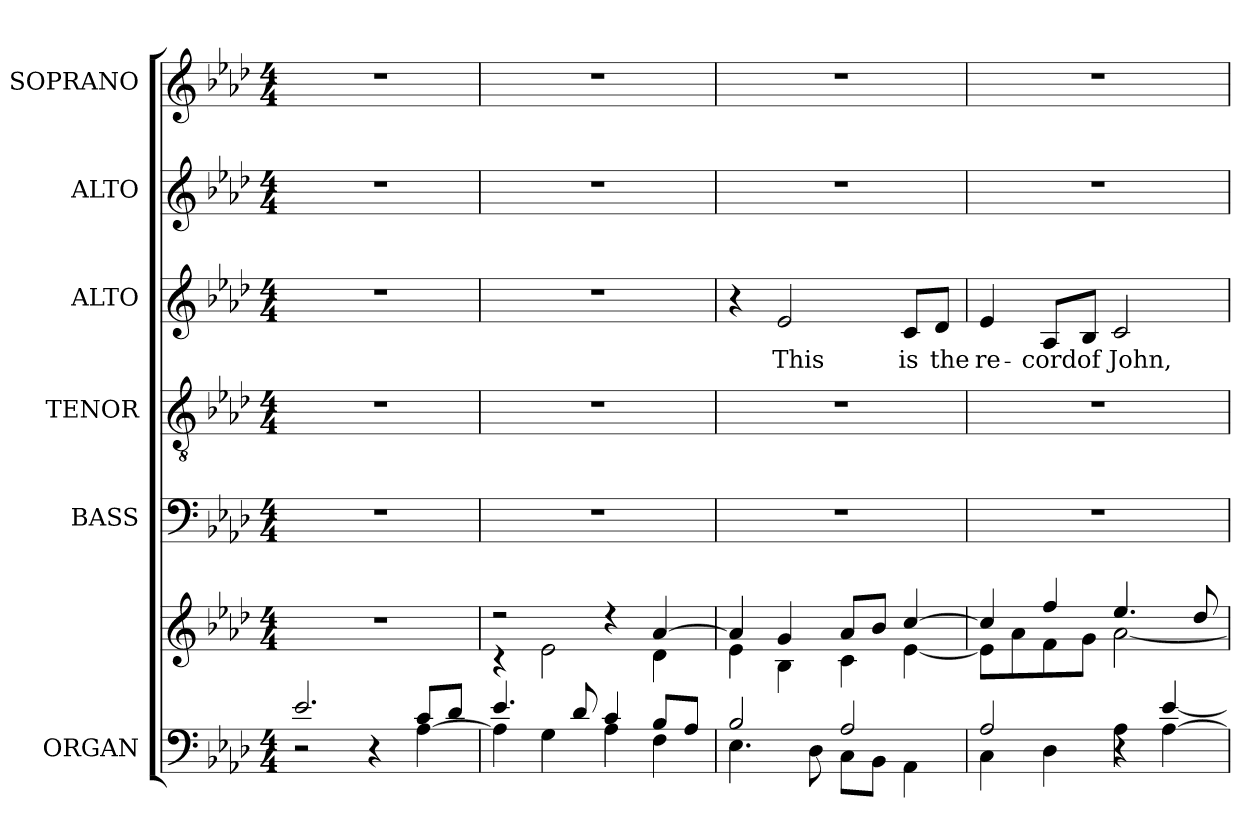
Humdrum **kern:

**kern	**kern	**kern	**kern	**kern	**text	**kern	**kern
*part6	*part6	*part5	*part4	*part3	*part3	*part2	*part1
*staff7	*staff6	*staff5	*staff4	*staff3	*staff3	*staff2	*staff1
*I"ORGAN	*	*I"BASS	*I"TENOR	*I"ALTO	*	*I"ALTO	*I"SOPRANO
*I'ORG.	*	*I'B.	*I'T.	*I'A.	*	*I'A.	*I'S.
!!LO:PB:g=z
*clefF4	*clefG2	*clefF4	*clefGv2	*clefG2	*	*clefG2	*clefG2
*	*	*	*ITrd7c12	*	*	*	*
*k[b-e-a-d-]	*k[b-e-a-d-]	*k[b-e-a-d-]	*k[b-e-a-d-]	*k[b-e-a-d-]	*	*k[b-e-a-d-]	*k[b-e-a-d-]
*A-:	*A-:	*A-:	*A-:	*A-:	*	*A-:	*A-:
*M4/4	*M4/4	*M4/4	*M4/4	*M4/4	*	*M4/4	*M4/4
=1	=1	=1	=1	=1	=1	=1	=1
*^	*	*	*	*	*	*	*
*	*^	*	*	*	*	*	*	*
1ryy	2.e-i/	2r	1r	1r	1r	1r	.	1r	1r
.	.	4r	.	.	.	.	.	.	.
.	8ci/L	[4A-i\	.	.	.	.	.	.	.
.	8d-i/J	.	.	.	.	.	.	.	.
=2	=2	=2	=2	=2	=2	=2	=2	=2	=2
*	*	*	*^	*	*	*	*	*	*
1ryy	4.e-i/	4A-i\]	2r	4r	1r	1r	1r	.	1r	1r
.	.	4Gi\	.	2e-i\	.	.	.	.	.	.
.	8d-i/	.	.	.	.	.	.	.	.	.
.	4ci/	4A-i\	4r	.	.	.	.	.	.	.
.	8B-i/L	4Fi\	[4a-i/	4d-i\	.	.	.	.	.	.
.	8A-i/J	.	.	.	.	.	.	.	.	.
=3	=3	=3	=3	=3	=3	=3	=3	=3	=3	=3
1ryy	2B-i/	4.E-i\	4a-i/]	4e-i\	1r	1r	4r	.	1r	1r
!	!	!	!	!	!	!	!	!LO:LY:b:color=#000000	!	!
.	.	.	4gi/	4B-i\	.	.	2e-i/	This	.	.
.	.	8D-i\	.	.	.	.	.	.	.	.
.	2A-i/	8Ci\L	8a-i/L	4ci\	.	.	.	.	.	.
.	.	8BB-i\J	8b-i/J	.	.	.	.	.	.	.
!	!	!	!	!	!	!	!	!LO:LY:b:color=#000000	!	!
.	.	4AA-i\	[4cci/	[4e-i\	.	.	8ci/L	is	.	.
!	!	!	!	!	!	!	!	!LO:LY:b:color=#000000	!	!
.	.	.	.	.	.	.	8d-i/J	the	.	.
=4	=4	=4	=4	=4	=4	=4	=4	=4	=4	=4
!	!	!	!	!	!	!	!	!LO:LY:b:color=#000000	!	!
1ryy	2A-i/	4Ci\	4cci/]	8e-i\L]	1r	1r	4e-i/	re-	1r	1r
.	.	.	.	8a-i\	.	.	.	.	.	.
!	!	!	!	!	!	!	!	!LO:LY:b:color=#000000	!	!
.	.	4D-i\	4ffi/	8fi\	.	.	8A-i/L	-cord	.	.
!	!	!	!	!	!	!	!	!LO:LY:b:color=#000000	!	!
.	.	.	.	8gi\J	.	.	8B-i/J	of	.	.
!	!	!	!	!	!	!	!	!LO:LY:b:color=#000000	!	!
.	4r	4A-i\	4.ee-i/	[2a-i\	.	.	2ci/	John,	.	.
.	[4e-i/	[4A-i\	.	.	.	.	.	.	.	.
.	.	.	8dd-i/	.	.	.	.	.	.	.
*v	*v	*v	*	*	*	*	*	*	*	*
*	*v	*v	*	*	*	*	*	*
=	=	=	=	=	=	=	=
*-	*-	*-	*-	*-	*-	*-	*-
